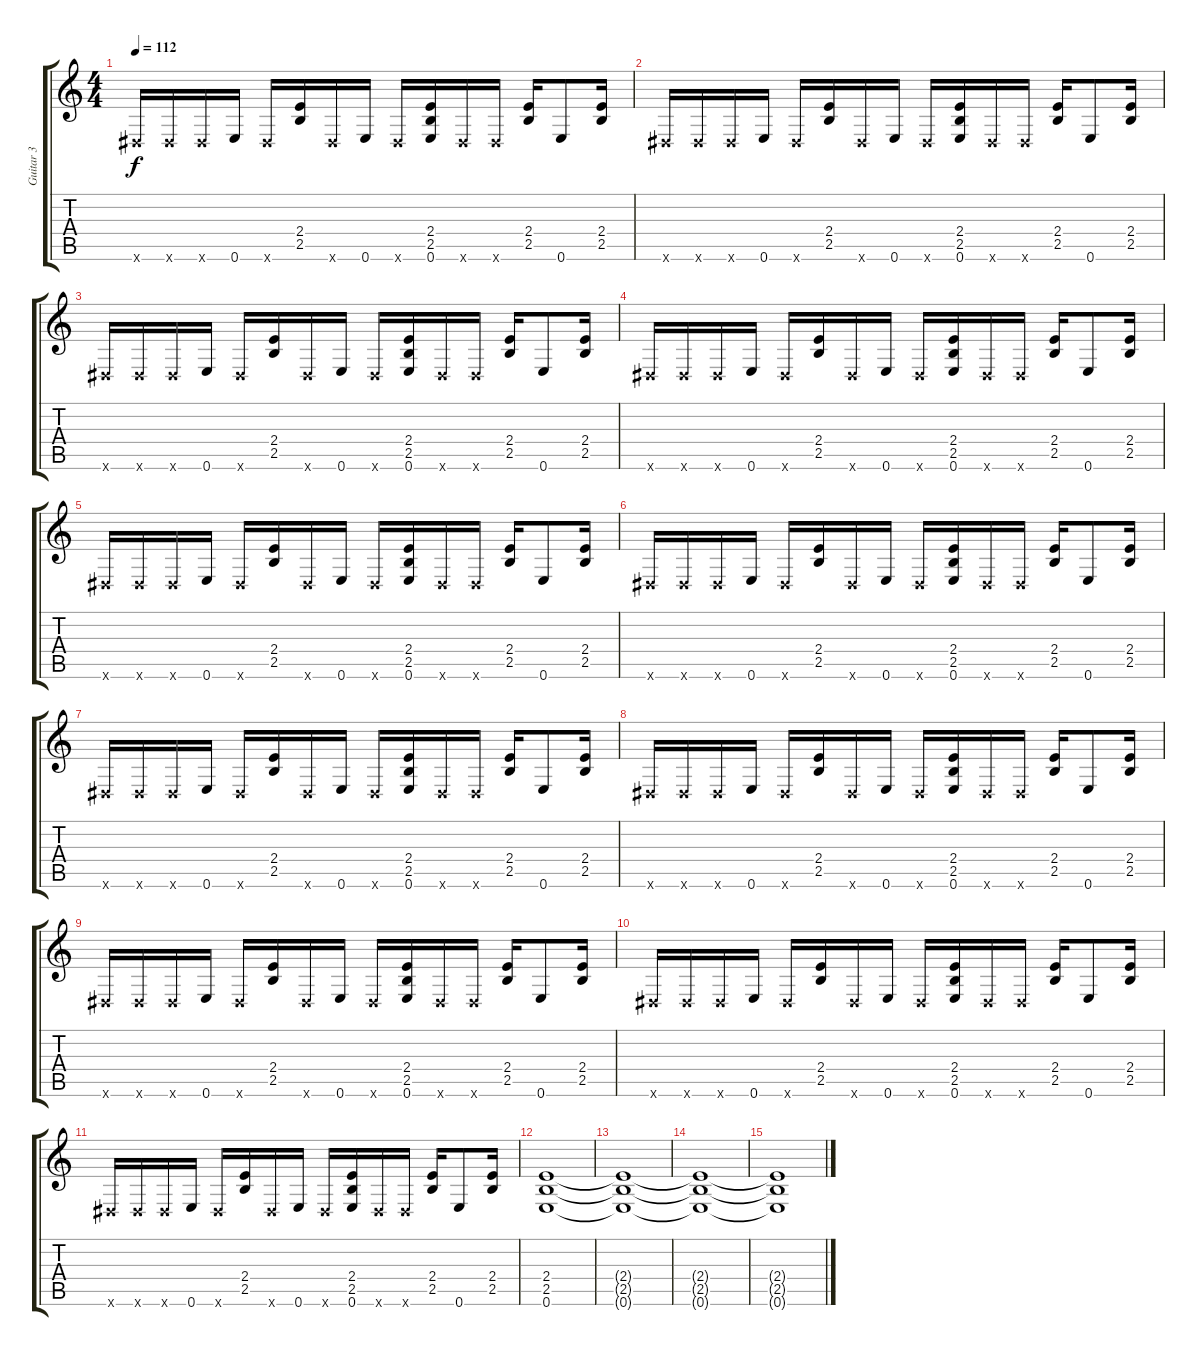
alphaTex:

\track ("Guitar 3" "Guitar 3") {instrument overdrivenguitar}
\staff {score tabs}
\tuning (E4 B3 G3 D3 A2 E2) {hide}
\ts (4 4)
\tempo 112
\clef g2
\ks c
-1.6{x}.16{dy f} -1.6{x}.16 -1.6{x}.16 0.6.16 -1.6{x}.16 (2.4 2.5).16 -1.6{x}.16 0.6.16 -1.6{x}.16 (2.4 2.5 0.6).16 -1.6{x}.16 -1.6{x}.16 (2.4 2.5).16 0.6.8 (2.4 2.5).16 |
-1.6{x}.16 -1.6{x}.16 -1.6{x}.16 0.6.16 -1.6{x}.16 (2.4 2.5).16 -1.6{x}.16 0.6.16 -1.6{x}.16 (2.4 2.5 0.6).16 -1.6{x}.16 -1.6{x}.16 (2.4 2.5).16 0.6.8 (2.4 2.5).16 |
-1.6{x}.16 -1.6{x}.16 -1.6{x}.16 0.6.16 -1.6{x}.16 (2.4 2.5).16 -1.6{x}.16 0.6.16 -1.6{x}.16 (2.4 2.5 0.6).16 -1.6{x}.16 -1.6{x}.16 (2.4 2.5).16 0.6.8 (2.4 2.5).16 |
-1.6{x}.16 -1.6{x}.16 -1.6{x}.16 0.6.16 -1.6{x}.16 (2.4 2.5).16 -1.6{x}.16 0.6.16 -1.6{x}.16 (2.4 2.5 0.6).16 -1.6{x}.16 -1.6{x}.16 (2.4 2.5).16 0.6.8 (2.4 2.5).16 |
-1.6{x}.16 -1.6{x}.16 -1.6{x}.16 0.6.16 -1.6{x}.16 (2.4 2.5).16 -1.6{x}.16 0.6.16 -1.6{x}.16 (2.4 2.5 0.6).16 -1.6{x}.16 -1.6{x}.16 (2.4 2.5).16 0.6.8 (2.4 2.5).16 |
-1.6{x}.16 -1.6{x}.16 -1.6{x}.16 0.6.16 -1.6{x}.16 (2.4 2.5).16 -1.6{x}.16 0.6.16 -1.6{x}.16 (2.4 2.5 0.6).16 -1.6{x}.16 -1.6{x}.16 (2.4 2.5).16 0.6.8 (2.4 2.5).16 |
-1.6{x}.16 -1.6{x}.16 -1.6{x}.16 0.6.16 -1.6{x}.16 (2.4 2.5).16 -1.6{x}.16 0.6.16 -1.6{x}.16 (2.4 2.5 0.6).16 -1.6{x}.16 -1.6{x}.16 (2.4 2.5).16 0.6.8 (2.4 2.5).16 |
-1.6{x}.16 -1.6{x}.16 -1.6{x}.16 0.6.16 -1.6{x}.16 (2.4 2.5).16 -1.6{x}.16 0.6.16 -1.6{x}.16 (2.4 2.5 0.6).16 -1.6{x}.16 -1.6{x}.16 (2.4 2.5).16 0.6.8 (2.4 2.5).16 |
-1.6{x}.16 -1.6{x}.16 -1.6{x}.16 0.6.16 -1.6{x}.16 (2.4 2.5).16 -1.6{x}.16 0.6.16 -1.6{x}.16 (2.4 2.5 0.6).16 -1.6{x}.16 -1.6{x}.16 (2.4 2.5).16 0.6.8 (2.4 2.5).16 |
-1.6{x}.16 -1.6{x}.16 -1.6{x}.16 0.6.16 -1.6{x}.16 (2.4 2.5).16 -1.6{x}.16 0.6.16 -1.6{x}.16 (2.4 2.5 0.6).16 -1.6{x}.16 -1.6{x}.16 (2.4 2.5).16 0.6.8 (2.4 2.5).16 |
-1.6{x}.16 -1.6{x}.16 -1.6{x}.16 0.6.16 -1.6{x}.16 (2.4 2.5).16 -1.6{x}.16 0.6.16 -1.6{x}.16 (2.4 2.5 0.6).16 -1.6{x}.16 -1.6{x}.16 (2.4 2.5).16 0.6.8 (2.4 2.5).16 |
(2.4 2.5 0.6).1 |
(2.4{t} 2.5{t} 0.6{t}).1 |
(2.4{t} 2.5{t} 0.6{t}).1 |
(2.4{t} 2.5{t} 0.6{t}).1
